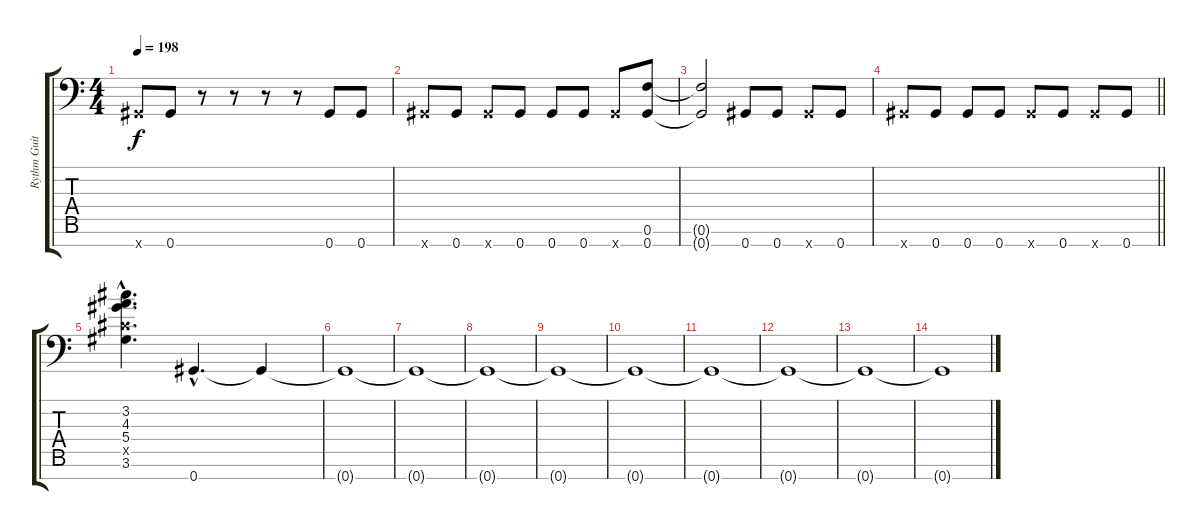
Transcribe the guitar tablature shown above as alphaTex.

\track ("Rythm Guitar #1" "Rythm Guit") {instrument distortionguitar}
\staff {score tabs}
\tuning (Eb4 Bb3 F3 Eb3 Bb2 F2 Ab1) {hide}
\ts (4 4)
\tempo 198
\clef f4
\ks c
0.7{x}.8{dy f} 0.7.8 r.8 r.8 r.8 r.8 0.7.8 0.7.8 |
0.7{x}.8 0.7.8 0.7{x}.8 0.7.8 0.7.8 0.7.8 0.7{x}.8 (0.6 0.7).8 |
(0.6{t} 0.7{t}).2 0.7.8 0.7.8 0.7{x}.8 0.7.8 |
\barLineRight lightlight
0.7{x}.8 0.7.8 0.7.8 0.7.8 0.7{x}.8 0.7.8 0.7{x}.8 0.7.8 |
\section ("" "")
(3.2{hac} 4.3{hac} 5.4{hac} 3.5{hac x} 3.6{hac}).4{d} 0.7{hac}.4{d volume 7} 0.7{t}.4 |
0.7{t}.1 |
0.7{t}.1 |
0.7{t}.1 |
0.7{t}.1 |
0.7{t}.1{volume 0} |
0.7{t}.1 |
0.7{t}.1 |
0.7{t}.1 |
0.7{t}.1
